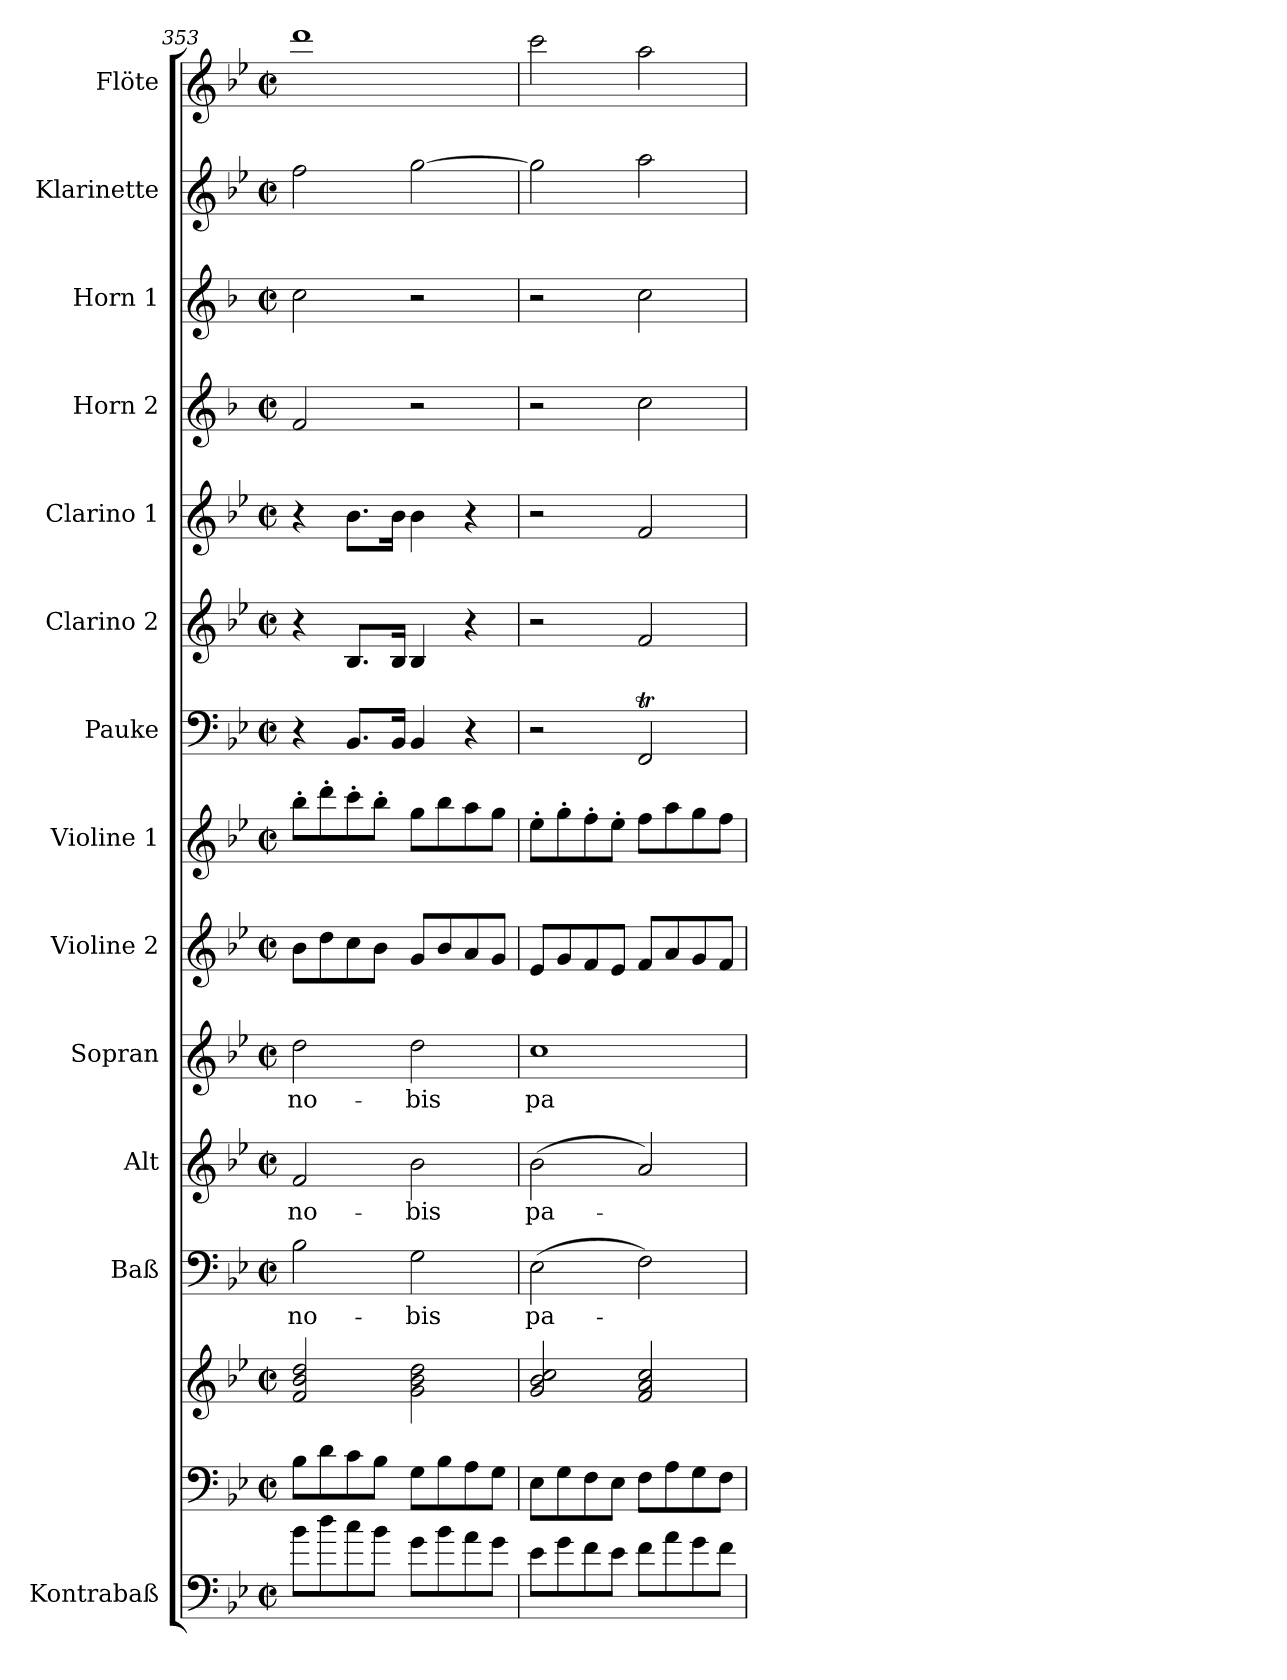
**kern	**kern	**kern	**kern	**text	**kern	**text	**kern	**text	**kern	**kern	**kern	**kern	**kern	**kern	**kern	**kern	**kern
*part14	*part13	*part13	*part12	*part12	*part11	*part11	*part10	*part10	*part9	*part8	*part7	*part6	*part5	*part4	*part3	*part2	*part1
*staff15	*staff14	*staff13	*staff12	*staff12	*staff11	*staff11	*staff10	*staff10	*staff9	*staff8	*staff7	*staff6	*staff5	*staff4	*staff3	*staff2	*staff1
*I"Kontrabaß	*	*	*I"Baß	*	*I"Alt	*	*I"Sopran	*	*I"Violine 2	*I"Violine 1	*I"Pauke	*I"Clarino 2	*I"Clarino 1	*I"Horn 2	*I"Horn 1	*I"Klarinette	*I"Flöte
*I'Kb	*	*	*I'Baß	*	*I'Alt	*	*I'Sop	*	*I'Vln. 2	*I'Vln. 1	*I'Pk.	*	*	*I'Hrn. 2	*I'Hrn. 1	*	*I'Fl.
!!LO:PB:g=z
*clefF4	*clefF4	*clefG2	*clefF4	*	*clefG2	*	*clefG2	*	*clefG2	*clefG2	*clefF4	*clefG2	*clefG2	*clefG2	*clefG2	*clefG2	*clefG2
*ITrd7c12	*	*	*	*	*	*	*	*	*	*	*	*ITrd7c12	*ITrd7c12	*ITrd4c7	*ITrd4c7	*	*
*k[b-e-]	*k[b-e-]	*k[b-e-]	*k[b-e-]	*	*k[b-e-]	*	*k[b-e-]	*	*k[b-e-]	*k[b-e-]	*k[b-e-]	*k[b-e-]	*k[b-e-]	*k[b-e-]	*k[b-e-]	*k[b-e-]	*k[b-e-]
*B-:	*B-:	*B-:	*B-:	*	*B-:	*	*B-:	*	*B-:	*B-:	*B-:	*B-:	*B-:	*B-:	*B-:	*B-:	*B-:
*M2/2	*M2/2	*M2/2	*M2/2	*	*M2/2	*	*M2/2	*	*M2/2	*M2/2	*M2/2	*M2/2	*M2/2	*M2/2	*M2/2	*M2/2	*M2/2
*met(c|)	*met(c|)	*met(c|)	*met(c|)	*	*met(c|)	*	*met(c|)	*	*met(c|)	*met(c|)	*met(c|)	*met(c|)	*met(c|)	*met(c|)	*met(c|)	*met(c|)	*met(c|)
=353	=353	=353	=353	=353	=353	=353	=353	=353	=353	=353	=353	=353	=353	=353	=353	=353	=353
!	!	!	!	!LO:LY:b	!	!LO:LY:b	!	!LO:LY:b	!	!	!	!	!	!	!	!	!
8B-\L	8B-\L	2f/ 2b-/ 2dd/	2B-\	no-	2f/	no-	2dd\	no-	8b-\L	8bb-'>\L	4r	4r	4r	2B-/	2f\	2ff\	1ddd
8d\	8d\	.	.	.	.	.	.	.	8dd\	8ddd'>\	.	.	.	.	.	.	.
8c\	8c\	.	.	.	.	.	.	.	8cc\	8ccc'>\	8.BB-/L	8.BB-/L	8.B-\L	.	.	.	.
8B-\J	8B-\J	.	.	.	.	.	.	.	8b-\J	8bb-'>\J	.	.	.	.	.	.	.
.	.	.	.	.	.	.	.	.	.	.	16BB-/Jk	16BB-/Jk	16B-\Jk	.	.	.	.
!	!	!	!	!LO:LY:b	!	!LO:LY:b	!	!LO:LY:b	!	!	!	!	!	!	!	!	!
8G\L	8G\L	2g\ 2b-\ 2dd\	2G\	-bis	2b-\	-bis	2dd\	-bis	8g/L	8gg\L	4BB-/	4BB-/	4B-\	2r	2r	[2gg\	.
8B-\	8B-\	.	.	.	.	.	.	.	8b-/	8bb-\	.	.	.	.	.	.	.
8A\	8A\	.	.	.	.	.	.	.	8a/	8aa\	4r	4r	4r	.	.	.	.
8G\J	8G\J	.	.	.	.	.	.	.	8g/J	8gg\J	.	.	.	.	.	.	.
=354	=354	=354	=354	=354	=354	=354	=354	=354	=354	=354	=354	=354	=354	=354	=354	=354	=354
!	!	!	!	!LO:LY:b	!	!LO:LY:b	!	!LO:LY:b	!	!	!	!	!	!	!	!	!
8E-\L	8E-\L	2g/ 2b-/ 2cc/	(>2E-\	pa-	(>2b-\	pa-	1cc	pa-	8e-/L	8ee-'>\L	2r	2r	2r	2r	2r	2gg\]	2ccc\
8G\	8G\	.	.	.	.	.	.	.	8g/	8gg'>\	.	.	.	.	.	.	.
8F\	8F\	.	.	.	.	.	.	.	8f/	8ff'>\	.	.	.	.	.	.	.
8E-\J	8E-\J	.	.	.	.	.	.	.	8e-/J	8ee-'>\J	.	.	.	.	.	.	.
8F\L	8F\L	2f/ 2a/ 2cc/	2F\)	.	2a/)	.	.	.	8f/L	8ff\L	2FFT/	2F/	2F/	2f\	2f\	2aa\	2aa\
8A\	8A\	.	.	.	.	.	.	.	8a/	8aa\	.	.	.	.	.	.	.
8G\	8G\	.	.	.	.	.	.	.	8g/	8gg\	.	.	.	.	.	.	.
8F\J	8F\J	.	.	.	.	.	.	.	8f/J	8ff\J	.	.	.	.	.	.	.
=	=	=	=	=	=	=	=	=	=	=	=	=	=	=	=	=	=
*-	*-	*-	*-	*-	*-	*-	*-	*-	*-	*-	*-	*-	*-	*-	*-	*-	*-
